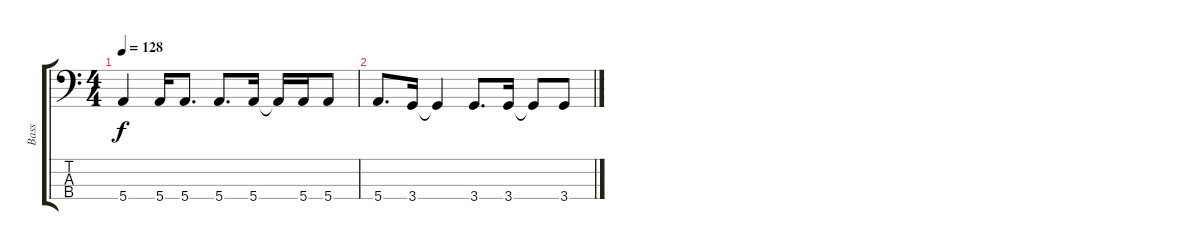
\track ("Bass" "Bass") {instrument electricbassfinger}
\staff {score tabs}
\tuning (G2 D2 A1 E1) {hide}
\ts (4 4)
\tempo 128
\clef f4
\ks c
5.4.4{dy f} 5.4.16 5.4.8{d} 5.4.8{d} 5.4.16 5.4{t}.16 5.4.16 5.4.8 |
5.4.8{d} 3.4.16 3.4{t}.4 3.4.8{d} 3.4.16 3.4{t}.8 3.4.8
